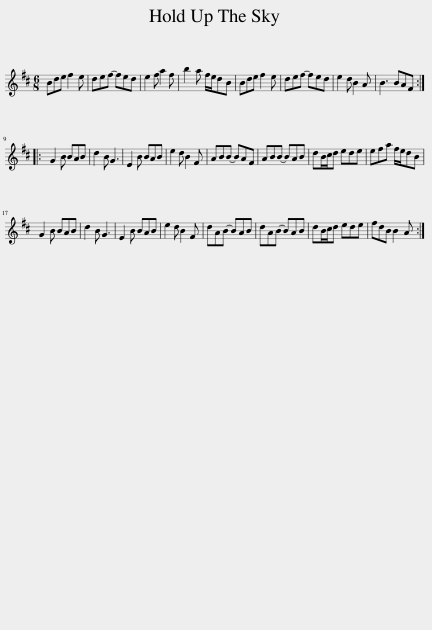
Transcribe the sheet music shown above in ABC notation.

X:1
L:1/8
M:6/8
I:linebreak $
K:Bmin
V:1 treble
V:1
 Bde f2 e | def- fed | e2 f a2 f | b2 a f/e/dB | Bde f2 e | %5
 def- fed | e2 d B2 A | B3 BAF ::$ G2 B BAB | d2 B G3 | %10
 E2 B BAB | e2 d B2 F | ABB- BAF | ABB- BAB | dB/c/d ede | %15
 efa f/e/dB |$ G2 B BAB | d2 B G3 | E2 B BAB | e2 d B2 F | %20
 dAB- BAB | dAB- BAB | dB/c/d ede | fdB B2 A :| %24
